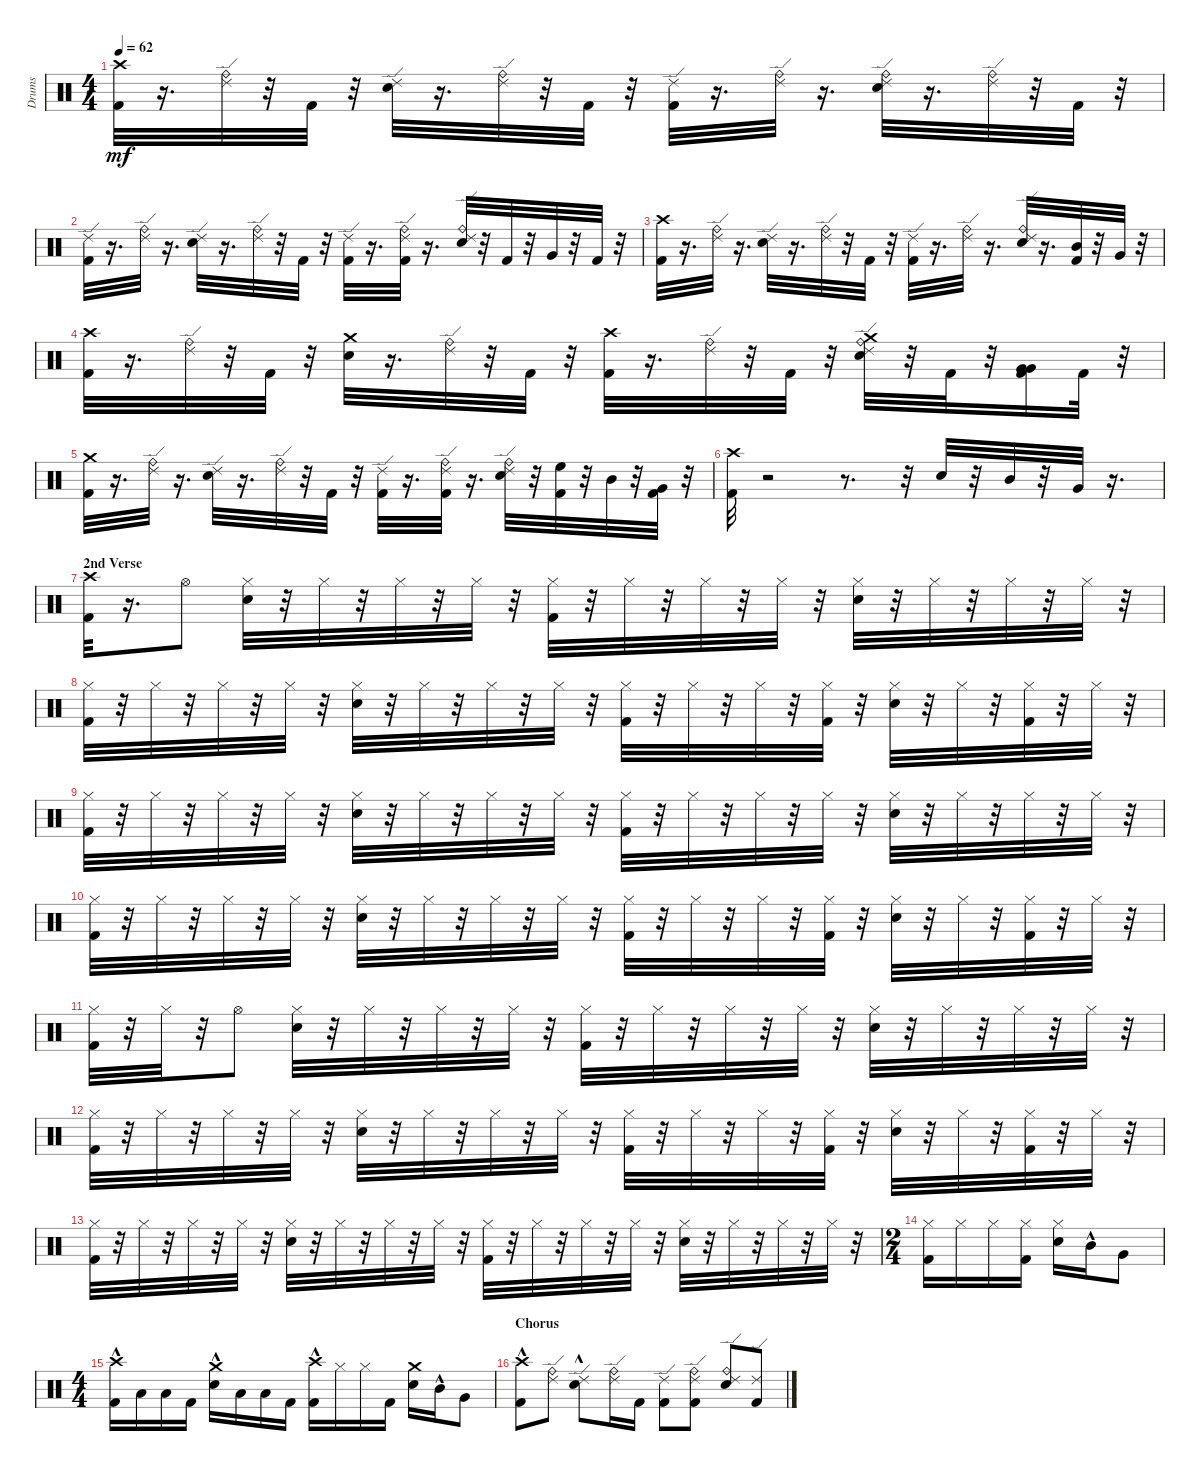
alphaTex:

\track ("Drums" "Drums") {instrument percussion}
\staff {score}
\articulation defaults
\ts (4 4)
\tempo 62
\clef neutral
\ks c
("Crash high (hit)" "Kick (hit) 2").32{dy mf} r.16{d} ("Ride (edge) 2" "Ride (bell)").32 r.32 "Kick (hit) 2".32 r.32 ("Ride (edge) 2" "Snare (hit) 2").32 r.16{d} ("Ride (bell)" "Ride (edge) 2").32 r.32 "Kick (hit) 2".32 r.32 ("Kick (hit) 2" "Ride (edge) 2").32 r.16{d} ("Ride (bell)" "Ride (edge) 2").32 r.16{d} ("Snare (hit) 2" "Ride (bell)" "Ride (edge) 2").32 r.16{d} ("Ride (bell)" "Ride (edge) 2").32 r.32 "Kick (hit) 2".32 r.32 |
("Kick (hit) 2" "Ride (edge) 2").32 r.16{d} ("Ride (bell)" "Ride (edge) 2").32 r.16{d} ("Snare (hit) 2" "Ride (edge) 2").32 r.16{d} ("Ride (bell)" "Ride (edge) 2").32 r.32 "Kick (hit) 2".32 r.32 ("Kick (hit) 2" "Ride (edge) 2").32 r.16{d} ("Ride (bell)" "Kick (hit) 2" "Ride (edge) 2").32 r.16{d} ("Snare (hit) 2" "Ride (edge) 2" "Ride (bell)").32 r.32 "Kick (hit) 2".32 r.32 "Very Low Tom (hit)".32 r.32 "Kick (hit) 2".32 r.32 |
("Kick (hit) 2" "Crash high (hit)").32 r.16{d} ("Ride (bell)" "Ride (edge) 2").32 r.16{d} ("Snare (hit) 2" "Ride (edge) 2").32 r.16{d} ("Ride (bell)" "Ride (edge) 2").32 r.32 "Kick (hit) 2".32 r.32 ("Ride (edge) 2" "Kick (hit) 2").32 r.16{d} ("Ride (bell)" "Ride (edge) 2").32 r.16{d} ("Ride (bell)" "Ride (edge) 2" "Snare (hit) 2").32 r.16{d} ("Mid Tom (hit)" "Kick (hit) 2").32 r.32 "Very Low Tom (hit)".32 r.32 |
("Kick (hit) 2" "Crash high (hit)").32 r.16{d} ("Ride (edge) 2" "Ride (bell)").32 r.32 "Kick (hit) 2".32 r.32 ("Snare (hit) 2" "Crash medium (hit)").32 r.16{d} ("Ride (edge) 2" "Ride (bell)").32 r.32 "Kick (hit) 2".32 r.32 ("Crash high (hit)" "Kick (hit) 2").32 r.16{d} ("Ride (edge) 2" "Ride (bell)").32 r.32 "Kick (hit) 2".32 r.32 ("Ride (edge) 2" "Crash medium (hit)" "Ride (bell)" "Snare (hit) 2").32 r.32 "Kick (hit) 2".32 r.32 ("Kick (hit) 2" "Very Low Tom (hit)" "Very Low Tom (hit)").16 "Kick (hit) 2".32 r.32 |
("Crash medium (hit)" "Kick (hit) 2").32 r.16{d} ("Ride (edge) 2" "Ride (bell)").32 r.16{d} ("Snare (hit) 2" "Ride (edge) 2").32 r.16{d} ("Ride (bell)" "Ride (edge) 2").32 r.32 "Kick (hit) 2".32 r.32 ("Kick (hit) 2" "Ride (edge) 2").32 r.16{d} ("Kick (hit) 2" "Ride (edge) 2" "Ride (bell)").32 r.16{d} ("Snare (hit) 2" "Ride (edge) 2" "Ride (bell)").32 r.32 ("Kick (hit) 2" "High Floor Tom (hit)").32 r.32 "Mid Tom (hit)".32 r.32 ("Very Low Tom (hit)" "Kick (hit) 2").32 r.32 |
("Kick (hit) 2" "Crash high (hit)").32 r.2 r.8{d} r.32 "Snare (hit) 2".32 r.32 "Mid Tom (hit)".32 r.32 "Very Low Tom (hit)".32 r.16{d} |
\section ("" "2nd Verse")
("Crash high (hit)" "Kick (hit) 2").32 r.16{d} "Hi-Hat (open)".8 ("Hi-Hat (closed)" "Snare (hit) 2").32 r.32 "Hi-Hat (closed)".32 r.32 "Hi-Hat (closed)".32 r.32 "Hi-Hat (closed)".32 r.32 ("Hi-Hat (closed)" "Kick (hit) 2").32 r.32 "Hi-Hat (closed)".32 r.32 "Hi-Hat (closed)".32 r.32 "Hi-Hat (closed)".32 r.32 ("Snare (hit) 2" "Hi-Hat (closed)").32 r.32 "Hi-Hat (closed)".32 r.32 "Hi-Hat (closed)".32 r.32 "Hi-Hat (closed)".32 r.32 |
("Kick (hit) 2" "Hi-Hat (closed)").32 r.32 "Hi-Hat (closed)".32 r.32 "Hi-Hat (closed)".32 r.32 "Hi-Hat (closed)".32 r.32 ("Hi-Hat (closed)" "Snare (hit) 2").32 r.32 "Hi-Hat (closed)".32 r.32 "Hi-Hat (closed)".32 r.32 "Hi-Hat (closed)".32 r.32 ("Kick (hit) 2" "Hi-Hat (closed)").32 r.32 "Hi-Hat (closed)".32 r.32 "Hi-Hat (closed)".32 r.32 ("Hi-Hat (closed)" "Kick (hit) 2").32 r.32 ("Snare (hit) 2" "Hi-Hat (closed)").32 r.32 "Hi-Hat (closed)".32 r.32 ("Kick (hit) 2" "Hi-Hat (closed)").32 r.32 "Hi-Hat (closed)".32 r.32 |
("Kick (hit) 2" "Hi-Hat (closed)").32 r.32 "Hi-Hat (closed)".32 r.32 "Hi-Hat (closed)".32 r.32 "Hi-Hat (closed)".32 r.32 ("Snare (hit) 2" "Hi-Hat (closed)").32 r.32 "Hi-Hat (closed)".32 r.32 "Hi-Hat (closed)".32 r.32 "Hi-Hat (closed)".32 r.32 ("Hi-Hat (closed)" "Kick (hit) 2").32 r.32 "Hi-Hat (closed)".32 r.32 "Hi-Hat (closed)".32 r.32 "Hi-Hat (closed)".32 r.32 ("Snare (hit) 2" "Hi-Hat (closed)").32 r.32 "Hi-Hat (closed)".32 r.32 "Hi-Hat (closed)".32 r.32 "Hi-Hat (closed)".32 r.32 |
("Hi-Hat (closed)" "Kick (hit) 2").32 r.32 "Hi-Hat (closed)".32 r.32 "Hi-Hat (closed)".32 r.32 "Hi-Hat (closed)".32 r.32 ("Hi-Hat (closed)" "Snare (hit) 2").32 r.32 "Hi-Hat (closed)".32 r.32 "Hi-Hat (closed)".32 r.32 "Hi-Hat (closed)".32 r.32 ("Hi-Hat (closed)" "Kick (hit) 2").32 r.32 "Hi-Hat (closed)".32 r.32 "Hi-Hat (closed)".32 r.32 ("Hi-Hat (closed)" "Kick (hit) 2").32 r.32 ("Snare (hit) 2" "Hi-Hat (closed)").32 r.32 "Hi-Hat (closed)".32 r.32 ("Hi-Hat (closed)" "Kick (hit) 2").32 r.32 "Hi-Hat (closed)".32 r.32 |
("Kick (hit) 2" "Hi-Hat (closed)").32 r.32 "Hi-Hat (closed)".32 r.32 "Hi-Hat (open)".8 ("Hi-Hat (closed)" "Snare (hit) 2").32 r.32 "Hi-Hat (closed)".32 r.32 "Hi-Hat (closed)".32 r.32 "Hi-Hat (closed)".32 r.32 ("Hi-Hat (closed)" "Kick (hit) 2").32 r.32 "Hi-Hat (closed)".32 r.32 "Hi-Hat (closed)".32 r.32 "Hi-Hat (closed)".32 r.32 ("Hi-Hat (closed)" "Snare (hit) 2").32 r.32 "Hi-Hat (closed)".32 r.32 "Hi-Hat (closed)".32 r.32 "Hi-Hat (closed)".32 r.32 |
("Hi-Hat (closed)" "Kick (hit) 2").32 r.32 "Hi-Hat (closed)".32 r.32 "Hi-Hat (closed)".32 r.32 "Hi-Hat (closed)".32 r.32 ("Snare (hit) 2" "Hi-Hat (closed)").32 r.32 "Hi-Hat (closed)".32 r.32 "Hi-Hat (closed)".32 r.32 "Hi-Hat (closed)".32 r.32 ("Hi-Hat (closed)" "Kick (hit) 2").32 r.32 "Hi-Hat (closed)".32 r.32 "Hi-Hat (closed)".32 r.32 ("Hi-Hat (closed)" "Kick (hit) 2").32 r.32 ("Snare (hit) 2" "Hi-Hat (closed)").32 r.32 "Hi-Hat (closed)".32 r.32 ("Kick (hit) 2" "Hi-Hat (closed)").32 r.32 "Hi-Hat (closed)".32 r.32 |
("Kick (hit) 2" "Hi-Hat (closed)").32 r.32 "Hi-Hat (closed)".32 r.32 "Hi-Hat (closed)".32 r.32 "Hi-Hat (closed)".32 r.32 ("Snare (hit) 2" "Hi-Hat (closed)").32 r.32 "Hi-Hat (closed)".32 r.32 "Hi-Hat (closed)".32 r.32 "Hi-Hat (closed)".32 r.32 ("Hi-Hat (closed)" "Kick (hit) 2").32 r.32 "Hi-Hat (closed)".32 r.32 "Hi-Hat (closed)".32 r.32 "Hi-Hat (closed)".32 r.32 ("Hi-Hat (closed)" "Snare (hit) 2").32 r.32 "Hi-Hat (closed)".32 r.32 "Hi-Hat (closed)".32 r.32 "Hi-Hat (closed)".32 r.32 |
\ts (2 4)
("Kick (hit) 2" "Hi-Hat (closed)").16 "Hi-Hat (closed)".16 "Hi-Hat (closed)".16 ("Kick (hit) 2" "Hi-Hat (closed)").16 ("Snare (hit) 2" "Hi-Hat (closed)").16 "Mid Tom (hit)"{hac}.16 "Very Low Tom (hit)".8 |
\ts (4 4)
("Crash high (hit)"{hac} "Kick (hit) 2").16 "Low Floor Tom (hit)".16 "Low Floor Tom (hit)".16 "Kick (hit) 2".16 ("Crash medium (hit)"{hac} "Snare (hit) 2").16 "Low Floor Tom (hit)".16 "Low Floor Tom (hit)".16 "Kick (hit) 2".16 ("Crash high (hit)"{hac} "Kick (hit) 2").16 "Hi-Hat (closed)".16 "Hi-Hat (closed)".16 "Kick (hit) 2".16 ("Crash medium (hit)" "Snare (hit) 2").16 "Mid Tom (hit)"{hac}.16 "Very Low Tom (hit)".8 |
\section ("" "Chorus")
("Crash high (hit)" "Kick (hit) 2"{hac}).8 ("Ride (bell)" "Ride (edge) 2").8 ("Ride (edge) 2" "Snare (hit) 2"{hac}).8 ("Ride (bell)" "Ride (edge) 2").16 "Kick (hit) 2".16 ("Ride (edge) 2" "Kick (hit) 2").8 ("Ride (bell)" "Ride (edge) 2" "Kick (hit) 2").8 ("Ride (bell)" "Ride (edge) 2" "Snare (hit) 2").8 ("Ride (edge) 2" "Kick (hit) 2").8
